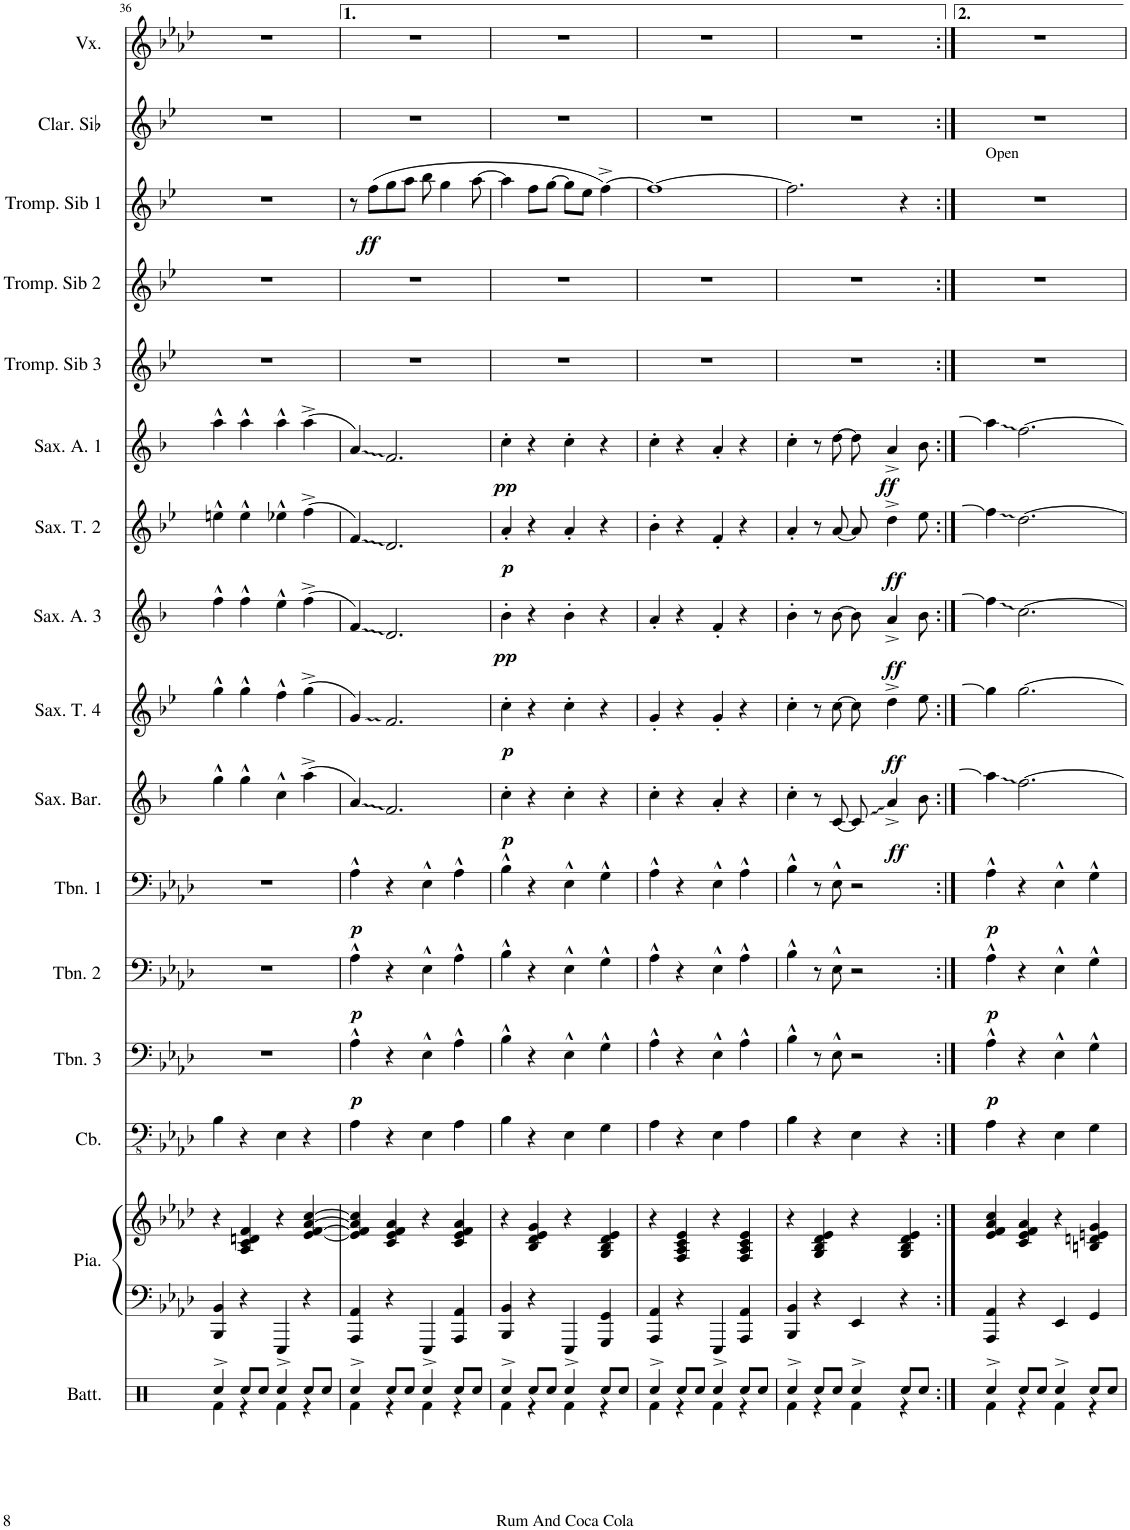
**kern	**kern	**kern	**kern	**kern	**dynam	**kern	**dynam	**kern	**dynam	**kern	**dynam	**kern	**dynam	**kern	**dynam	**kern	**dynam	**kern	**dynam	**kern	**kern	**kern	**dynam	**kern	**kern
*part16	*part15	*part15	*part14	*part13	*part13	*part12	*part12	*part11	*part11	*part10	*part10	*part9	*part9	*part8	*part8	*part7	*part7	*part6	*part6	*part5	*part4	*part3	*part3	*part2	*part1
*staff17	*staff16	*staff15	*staff14	*staff13	*staff13	*staff12	*staff12	*staff11	*staff11	*staff10	*staff10	*staff9	*staff9	*staff8	*staff8	*staff7	*staff7	*staff6	*staff6	*staff5	*staff4	*staff3	*staff3	*staff2	*staff1
*I"Batterie	*I"Piano	*	*I"Contrebasse	*I"Trombone 3	*	*I"Trombone 2	*	*I"Trombone 1	*	*I"Saxophone Baryton	*	*I"Saxophone Ténor 4	*	*I"Saxophone Alto 3	*	*I"Saxophone Ténor 2	*	*I"Saxophone Alto 1	*	*I"Trompette en Sib 3	*I"Trompette en Sib 2	*I"Trompette en Sib 1	*	*I"Clarinette en Sib	*I"Voix
*I'Batt.	*I'Pia.	*	*I'Cb.	*I'Tbn. 3	*	*I'Tbn. 2	*	*I'Tbn. 1	*	*I'Sax. Bar.	*	*I'Sax. T. 4	*	*I'Sax. A. 3	*	*I'Sax. T. 2	*	*I'Sax. A. 1	*	*I'Tromp. Sib 3	*I'Tromp. Sib 2	*I'Tromp. Sib 1	*	*I'Clar. Sib	*I'Vx.
!!LO:PB:g=z
*clefX	*clefF4	*clefG2	*clefFv4	*clefF4	*	*clefF4	*	*clefF4	*	*clefG2	*	*clefG2	*	*clefG2	*	*clefG2	*	*clefG2	*	*clefG2	*clefG2	*clefG2	*	*clefG2	*clefG2
*	*	*	*Trd7c12	*	*	*	*	*	*	*Trd12c21	*	*Trd8c14	*	*Trd5c9	*	*Trd8c14	*	*Trd5c9	*	*Trd1c2	*Trd1c2	*Trd1c2	*	*Trd1c2	*
*k[]	*k[b-e-a-d-]	*k[b-e-a-d-]	*k[b-e-a-d-]	*k[b-e-a-d-]	*	*k[b-e-a-d-]	*	*k[b-e-a-d-]	*	*k[b-]	*	*k[b-e-]	*	*k[b-]	*	*k[b-e-]	*	*k[b-]	*	*k[b-e-]	*k[b-e-]	*k[b-e-]	*	*k[b-e-]	*k[b-e-a-d-]
*M2/2	*M2/2	*M2/2	*M2/2	*M2/2	*	*M2/2	*	*M2/2	*	*M2/2	*	*M2/2	*	*M2/2	*	*M2/2	*	*M2/2	*	*M2/2	*M2/2	*M2/2	*	*M2/2	*M2/2
*met(c|)	*met(c|)	*met(c|)	*met(c|)	*met(c|)	*	*met(c|)	*	*met(c|)	*	*met(c|)	*	*met(c|)	*	*met(c|)	*	*met(c|)	*	*met(c|)	*	*met(c|)	*met(c|)	*met(c|)	*	*met(c|)	*met(c|)
=36	=36	=36	=36	=36	=36	=36	=36	=36	=36	=36	=36	=36	=36	=36	=36	=36	=36	=36	=36	=36	=36	=36	=36	=36	=36
*^	*	*	*	*	*	*	*	*	*	*	*	*	*	*	*	*	*	*	*	*	*	*	*	*	*
4Rcc^/	4Rf\	4BBB-/ 4BB-/	4r	4BB-\	1r	.	1r	.	1r	.	4gg^^\	.	4gg^^\	.	4ff^^\	.	4een^^\	.	4aa^^\	.	1r	1r	1r	.	1r	1r
8Rcc/L	4r	4r	4A-/ 4c/ 4dn/ 4f/	4r	.	.	.	.	.	.	4gg^^\	.	4gg^^\	.	4ff^^\	.	4ee^^\	.	4aa^^\	.	.	.	.	.	.	.
8Rcc/J	.	.	.	.	.	.	.	.	.	.	.	.	.	.	.	.	.	.	.	.	.	.	.	.	.	.
4Rcc^/	4Rf\	4EEE-/	4r	4EE-\	.	.	.	.	.	.	4cc^^\	.	4ff^^\	.	4ee^^\	.	4ee-X^^\	.	4aa^^\	.	.	.	.	.	.	.
8Rcc/L	4r	4r	[4e-/ [4f/ [4a-/ [4cc/	4r	.	.	.	.	.	.	(4aa^\	.	(4gg^\	.	(4ff^\	.	(4ff^\	.	(4aa^\	.	.	.	.	.	.	.
8Rcc/J	.	.	.	.	.	.	.	.	.	.	.	.	.	.	.	.	.	.	.	.	.	.	.	.	.	.
=37	=37	=37	=37	=37	=37	=37	=37	=37	=37	=37	=37	=37	=37	=37	=37	=37	=37	=37	=37	=37	=37	=37	=37	=37	=37	=37
!	!	!	!	!	!	!LO:DY:b	!	!LO:DY:b	!	!LO:DY:b	!	!	!	!	!	!	!	!	!	!	!	!	!	!	!	!
4Rcc^/	4Rf\	4AAA-/ 4AA-/	4e-/] 4f/] 4a-/] 4cc/]	4AA-\	4A-^^\	p	4A-^^\	p	4A-^^\	p	4a/)	.	4g/)	.	4f/)	.	4f/)	.	4a/)	.	1r	1r	8r	.	1r	1r
!	!	!	!	!	!	!	!	!	!	!	!	!	!	!	!	!	!	!	!	!	!	!	!	!LO:DY:b	!	!
.	.	.	.	.	.	.	.	.	.	.	.	.	.	.	.	.	.	.	.	.	.	.	(8ff\L	ff	.	.
8Rcc/L	4r	4r	4c/ 4e-/ 4f/ 4a-/	4r	4r	.	4r	.	4r	.	2.f/	.	2.f/	.	2.d/	.	2.d/	.	2.f/	.	.	.	8gg\	.	.	.
8Rcc/J	.	.	.	.	.	.	.	.	.	.	.	.	.	.	.	.	.	.	.	.	.	.	8aa\J	.	.	.
4Rcc^/	4Rf\	4EEE-/	4r	4EE-\	4E-^^\	.	4E-^^\	.	4E-^^\	.	.	.	.	.	.	.	.	.	.	.	.	.	8bb-\	.	.	.
.	.	.	.	.	.	.	.	.	.	.	.	.	.	.	.	.	.	.	.	.	.	.	4gg\	.	.	.
8Rcc/L	4r	4AAA-/ 4AA-/	4c/ 4e-/ 4f/ 4a-/	4AA-\	4A-^^\	.	4A-^^\	.	4A-^^\	.	.	.	.	.	.	.	.	.	.	.	.	.	.	.	.	.
8Rcc/J	.	.	.	.	.	.	.	.	.	.	.	.	.	.	.	.	.	.	.	.	.	.	[8aa\	.	.	.
=38	=38	=38	=38	=38	=38	=38	=38	=38	=38	=38	=38	=38	=38	=38	=38	=38	=38	=38	=38	=38	=38	=38	=38	=38	=38	=38
!	!	!	!	!	!	!	!	!	!	!	!	!LO:DY:b	!	!LO:DY:b	!	!LO:DY:b	!	!LO:DY:b	!	!LO:DY:b	!	!	!	!	!	!
4Rcc^/	4Rf\	4BBB-/ 4BB-/	4r	4BB-\	4B-^^\	.	4B-^^\	.	4B-^^\	.	4cc'\	p	4cc'\	p	4b-'\	pp	4a'/	p	4cc'\	pp	1r	1r	4aa\]	.	1r	1r
8Rcc/L	4r	4r	4B-/ 4d-/ 4e-/ 4g/	4r	4r	.	4r	.	4r	.	4r	.	4r	.	4r	.	4r	.	4r	.	.	.	8ff\L	.	.	.
8Rcc/J	.	.	.	.	.	.	.	.	.	.	.	.	.	.	.	.	.	.	.	.	.	.	[8gg\J	.	.	.
4Rcc^/	4Rf\	4EEE-/	4r	4EE-\	4E-^^\	.	4E-^^\	.	4E-^^\	.	4cc'\	.	4cc'\	.	4b-'\	.	4a'/	.	4cc'\	.	.	.	8gg\L]	.	.	.
.	.	.	.	.	.	.	.	.	.	.	.	.	.	.	.	.	.	.	.	.	.	.	8ee-\J	.	.	.
8Rcc/L	4r	4GGG/ 4GG/	4G/ 4B-/ 4d-/ 4e-/	4GG\	4G^^\	.	4G^^\	.	4G^^\	.	4r	.	4r	.	4r	.	4r	.	4r	.	.	.	[4ff^\)	.	.	.
8Rcc/J	.	.	.	.	.	.	.	.	.	.	.	.	.	.	.	.	.	.	.	.	.	.	.	.	.	.
=39	=39	=39	=39	=39	=39	=39	=39	=39	=39	=39	=39	=39	=39	=39	=39	=39	=39	=39	=39	=39	=39	=39	=39	=39	=39	=39
4Rcc^/	4Rf\	4AAA-/ 4AA-/	4r	4AA-\	4A-^^\	.	4A-^^\	.	4A-^^\	.	4cc'\	.	4g'/	.	4a'/	.	4b-'\	.	4cc'\	.	1r	1r	1ff_	.	1r	1r
8Rcc/L	4r	4r	4F/ 4A-/ 4c/ 4e-/	4r	4r	.	4r	.	4r	.	4r	.	4r	.	4r	.	4r	.	4r	.	.	.	.	.	.	.
8Rcc/J	.	.	.	.	.	.	.	.	.	.	.	.	.	.	.	.	.	.	.	.	.	.	.	.	.	.
4Rcc^/	4Rf\	4EEE-/	4r	4EE-\	4E-^^\	.	4E-^^\	.	4E-^^\	.	4a'/	.	4g'/	.	4f'/	.	4f'/	.	4a'/	.	.	.	.	.	.	.
8Rcc/L	4r	4AAA-/ 4AA-/	4F/ 4A-/ 4c/ 4e-/	4AA-\	4A-^^\	.	4A-^^\	.	4A-^^\	.	4r	.	4r	.	4r	.	4r	.	4r	.	.	.	.	.	.	.
8Rcc/J	.	.	.	.	.	.	.	.	.	.	.	.	.	.	.	.	.	.	.	.	.	.	.	.	.	.
=40	=40	=40	=40	=40	=40	=40	=40	=40	=40	=40	=40	=40	=40	=40	=40	=40	=40	=40	=40	=40	=40	=40	=40	=40	=40	=40
4Rcc^/	4Rf\	4BBB-/ 4BB-/	4r	4BB-\	4B-^^\	.	4B-^^\	.	4B-^^\	.	4cc'\	.	4cc'\	.	4b-'\	.	4a'/	.	4cc'\	.	1r	1r	2.ff\]	.	1r	1r
8Rcc/L	4r	4r	4G/ 4B-/ 4d-/ 4e-/	4r	8r	.	8r	.	8r	.	8r	.	8r	.	8r	.	8r	.	8r	.	.	.	.	.	.	.
8Rcc/J	.	.	.	.	8E-^^\	.	8E-^^\	.	8E-^^\	.	[8c/	.	[8cc\	.	[8b-\	.	[8a/	.	[8dd\	.	.	.	.	.	.	.
4Rcc^/	4Rf\	4EE-/	4r	4EE-\	2r	.	2r	.	2r	.	8c/]	.	8cc\]	.	8b-\]	.	8a/]	.	8dd\]	.	.	.	.	.	.	.
!	!	!	!	!	!	!	!	!	!	!	!	!LO:DY:b	!	!LO:DY:b	!	!LO:DY:b	!	!LO:DY:b	!	!LO:DY:b	!	!	!	!	!	!
.	.	.	.	.	.	.	.	.	.	.	4a^/	ff	4dd^\	ff	4a^/	ff	4dd^\	ff	4a^/	ff	.	.	.	.	.	.
8Rcc/L	4r	4r	4G/ 4B-/ 4d-/ 4e-/	4r	.	.	.	.	.	.	.	.	.	.	.	.	.	.	.	.	.	.	4r	.	.	.
8Rcc/J	.	.	.	.	.	.	.	.	.	.	8b-\	.	8ee-\	.	8b-\	.	8ee-\	.	8b-\	.	.	.	.	.	.	.
=41:|!	=41:|!	=41:|!	=41:|!	=41:|!	=41:|!	=41:|!	=41:|!	=41:|!	=41:|!	=41:|!	=41:|!	=41:|!	=41:|!	=41:|!	=41:|!	=41:|!	=41:|!	=41:|!	=41:|!	=41:|!	=41:|!	=41:|!	=41:|!	=41:|!	=41:|!	=41:|!
!	!	!	!	!	!	!	!	!	!	!	!	!	!	!	!	!	!	!	!	!	!	!	!LO:TX:a:t=Open	!	!	!
!	!	!	!	!	!	!LO:DY:b	!	!LO:DY:b	!	!LO:DY:b	!	!	!	!	!	!	!	!	!	!	!	!	!	!	!	!
4Rcc^/	4Rf\	4AAA-/ 4AA-/	4e-/ 4f/ 4a-/ 4cc/	4AA-\	4A-^^\	p	4A-^^\	p	4A-^^\	p	4aa\	.	4gg\	.	4ff\	.	4ff\	.	4aa\	.	1r	1r	1r	.	1r	1r
8Rcc/L	4r	4r	4c/ 4e-/ 4f/ 4a-/	4r	4r	.	4r	.	4r	.	[2.ff\	.	[2.gg\	.	[2.cc\	.	[2.dd\	.	[2.ff\	.	.	.	.	.	.	.
8Rcc/J	.	.	.	.	.	.	.	.	.	.	.	.	.	.	.	.	.	.	.	.	.	.	.	.	.	.
4Rcc^/	4Rf\	4EE-/	4r	4EE-\	4E-^^\	.	4E-^^\	.	4E-^^\	.	.	.	.	.	.	.	.	.	.	.	.	.	.	.	.	.
8Rcc/L	4r	4GG/	4Bn/ 4dn/ 4en/ 4g/	4GG\	4G^^\	.	4G^^\	.	4G^^\	.	.	.	.	.	.	.	.	.	.	.	.	.	.	.	.	.
8Rcc/J	.	.	.	.	.	.	.	.	.	.	.	.	.	.	.	.	.	.	.	.	.	.	.	.	.	.
*v	*v	*	*	*	*	*	*	*	*	*	*	*	*	*	*	*	*	*	*	*	*	*	*	*	*	*
=	=	=	=	=	=	=	=	=	=	=	=	=	=	=	=	=	=	=	=	=	=	=	=	=	=
*-	*-	*-	*-	*-	*-	*-	*-	*-	*-	*-	*-	*-	*-	*-	*-	*-	*-	*-	*-	*-	*-	*-	*-	*-	*-
